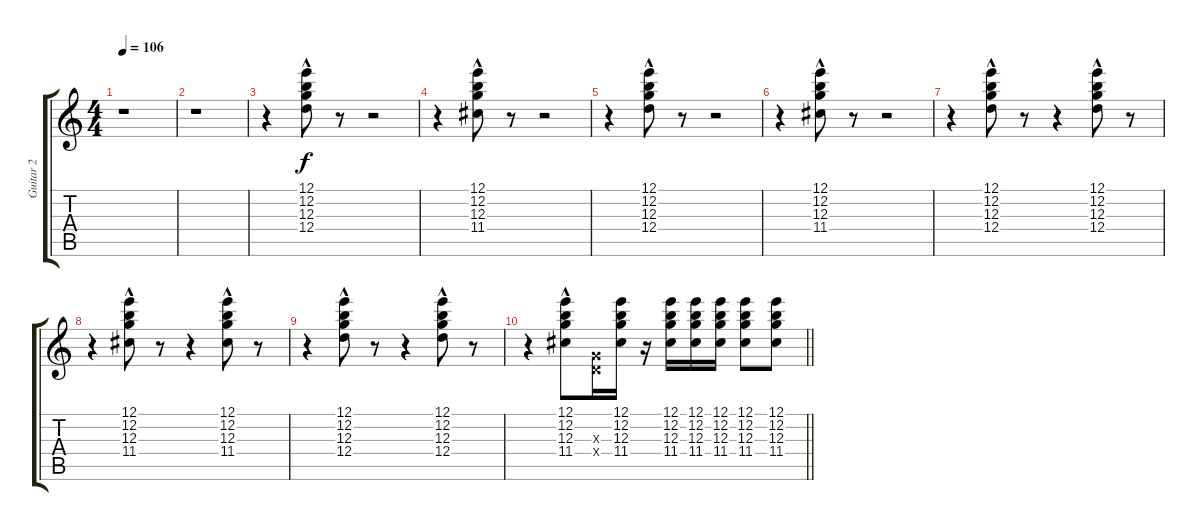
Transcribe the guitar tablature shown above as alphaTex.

\track ("Guitar 2" "Guitar 2") {instrument electricguitarclean}
\staff {score tabs}
\tuning (E4 B3 G3 D3 A2 E2) {hide}
\ts (4 4)
\tempo 106
\clef g2
\ks c
r.1{dy f} |
r.1 |
r.4 (12.1{hac} 12.2{hac} 12.3{hac} 12.4{hac}).8 r.8 r.2 |
r.4 (12.1{hac} 12.2{hac} 12.3{hac} 11.4{hac}).8 r.8 r.2 |
r.4 (12.1{hac} 12.2{hac} 12.3{hac} 12.4{hac}).8 r.8 r.2 |
r.4 (12.1{hac} 12.2{hac} 12.3{hac} 11.4{hac}).8 r.8 r.2 |
r.4 (12.1{hac} 12.2{hac} 12.3{hac} 12.4{hac}).8 r.8 r.4 (12.1{hac} 12.2{hac} 12.3{hac} 12.4{hac}).8 r.8 |
r.4 (12.1{hac} 12.2{hac} 12.3{hac} 11.4{hac}).8 r.8 r.4 (12.1{hac} 12.2{hac} 12.3{hac} 11.4{hac}).8 r.8 |
r.4 (12.1{hac} 12.2{hac} 12.3{hac} 12.4{hac}).8 r.8 r.4 (12.1{hac} 12.2{hac} 12.3{hac} 12.4{hac}).8 r.8 |
\barLineRight lightlight
r.4 (12.1{hac} 12.2{hac} 12.3{hac} 11.4{hac}).8 (0.3{x} 0.4{x}).16 (12.1 12.2 12.3 11.4).16 r.16 (12.1 12.2 12.3 11.4).16 (12.1 12.2 12.3 11.4).16 (12.1 12.2 12.3 11.4).16 (12.1 12.2 12.3 11.4).8 (12.1 12.2 12.3 11.4).8
